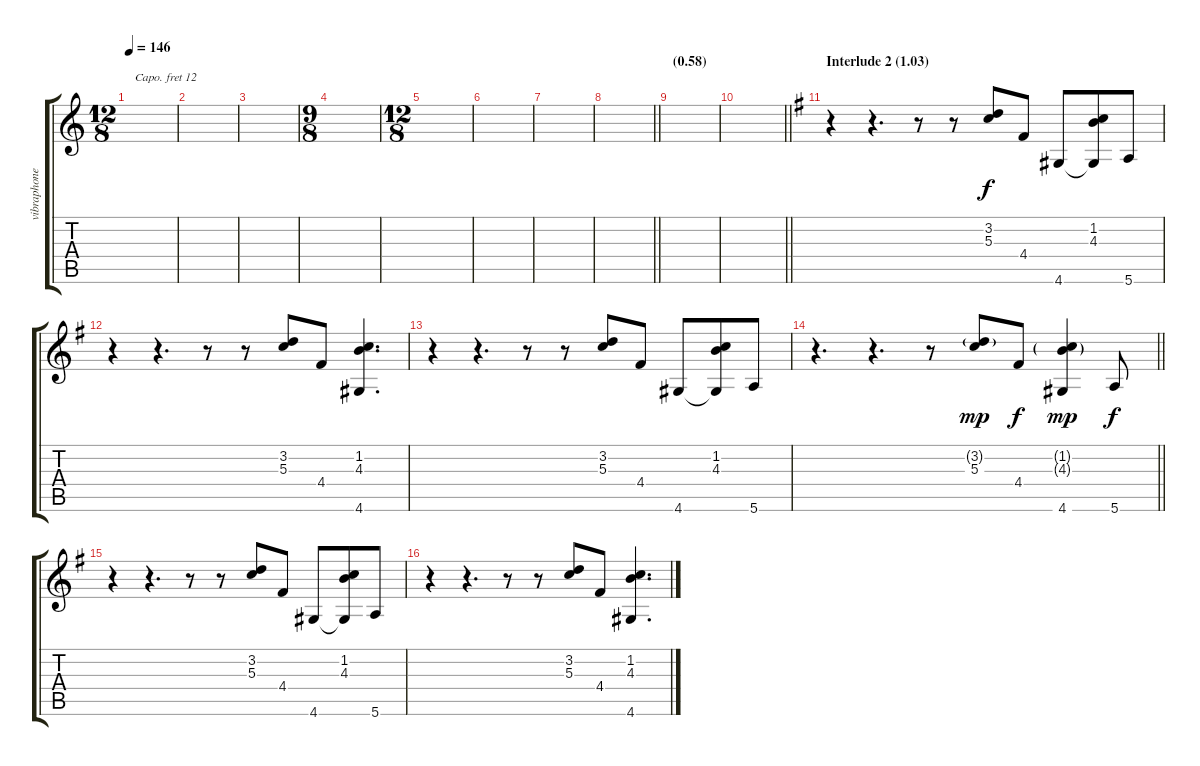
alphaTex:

\track ("vibraphone" "vibraphone") {instrument vibraphone}
\staff {score tabs}
\capo 12
\tuning (E4 B3 G3 D3 A2 E2) {hide}
\ts (12 8)
\tempo 146
\clef g2
\ks c
|
|
|
\ts (9 8)
|
\ts (12 8)
|
|
|
\barLineRight lightlight
|
\section ("" "(0.58)")
|
\barLineRight lightlight
|
\section ("" "Interlude 2 (1.03)")
\ks g
r.4 r.4{d} r.8 r.8 (3.2 5.3).8 4.4.8 4.6.8 (1.2 4.3 4.6{t}).8 5.6.8 |
r.4 r.4{d} r.8 r.8 (3.2 5.3).8 4.4.8 (1.2 4.3 4.6).4{d} |
r.4 r.4{d} r.8 r.8 (3.2 5.3).8 4.4.8 4.6.8 (1.2 4.3 4.6{t}).8 5.6.8 |
\barLineRight lightlight
r.4{d} r.4{d} r.8 (3.2{g} 5.3).8{dy mp} 4.4.8{dy f} (1.2{g} 4.3{g} 4.6).4{dy mp} 5.6.8{dy f} |
r.4 r.4{d} r.8 r.8 (3.2 5.3).8 4.4.8 4.6.8 (1.2 4.3 4.6{t}).8 5.6.8 |
r.4 r.4{d} r.8 r.8 (3.2 5.3).8 4.4.8 (1.2 4.3 4.6).4{d}
